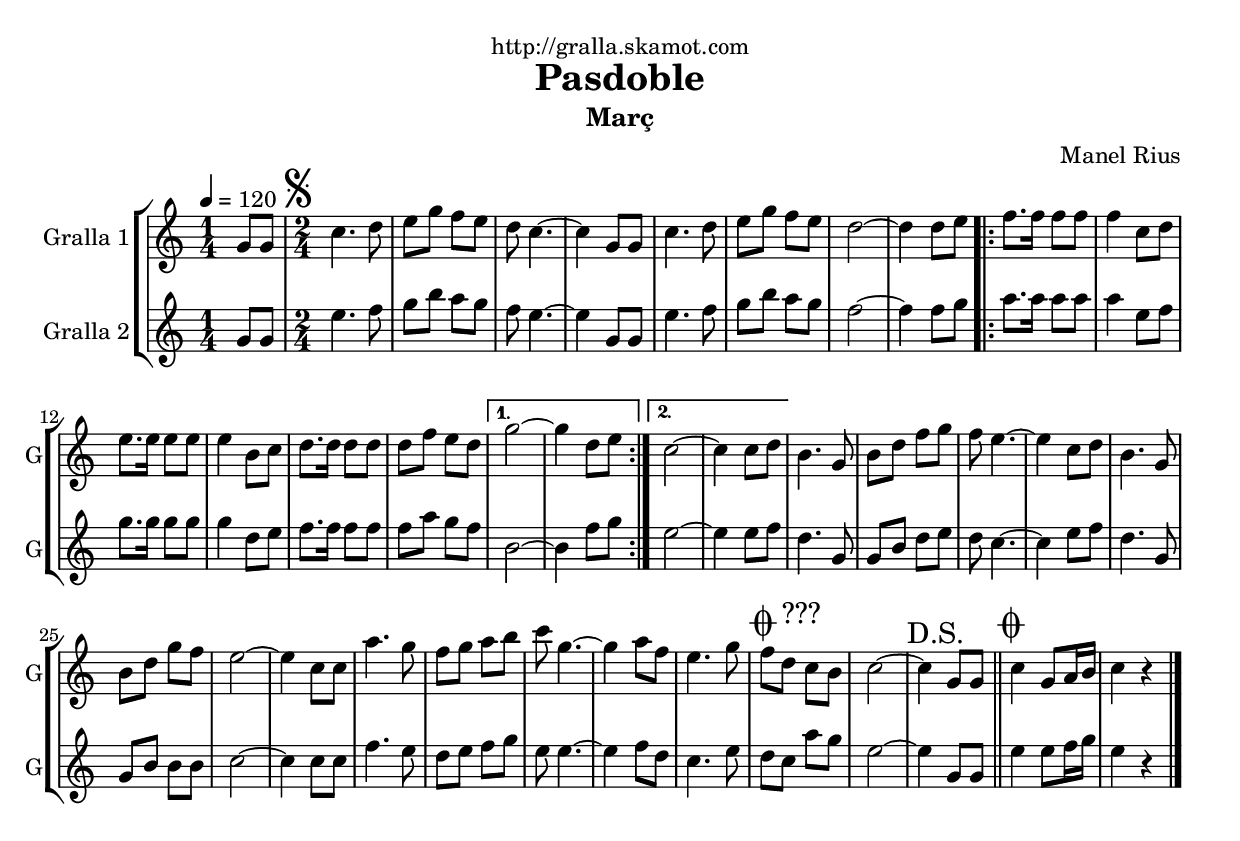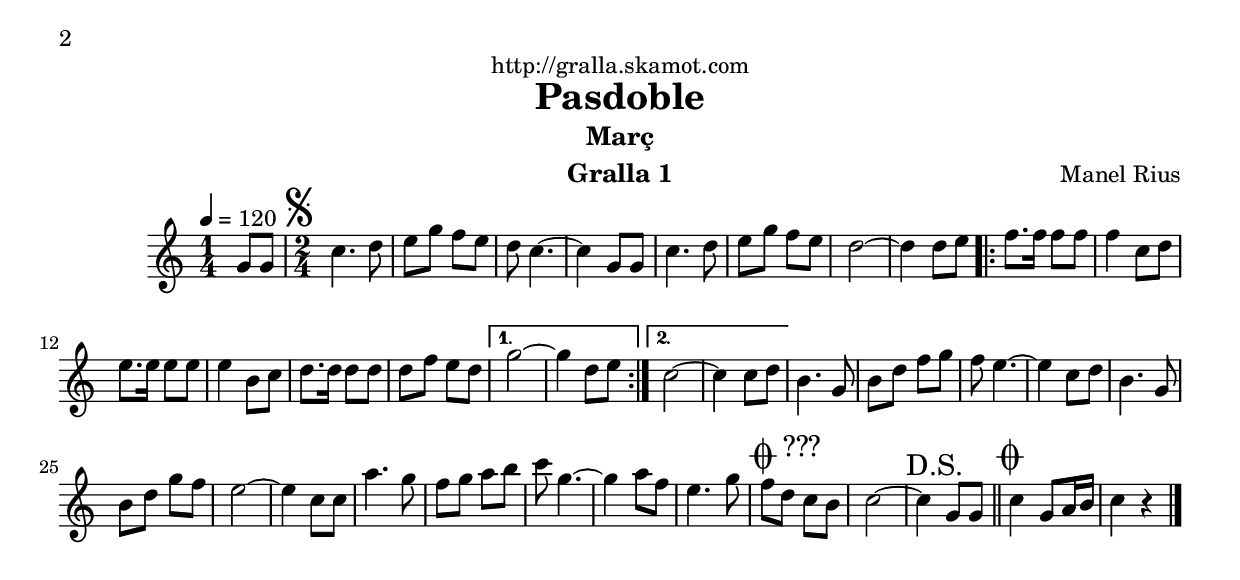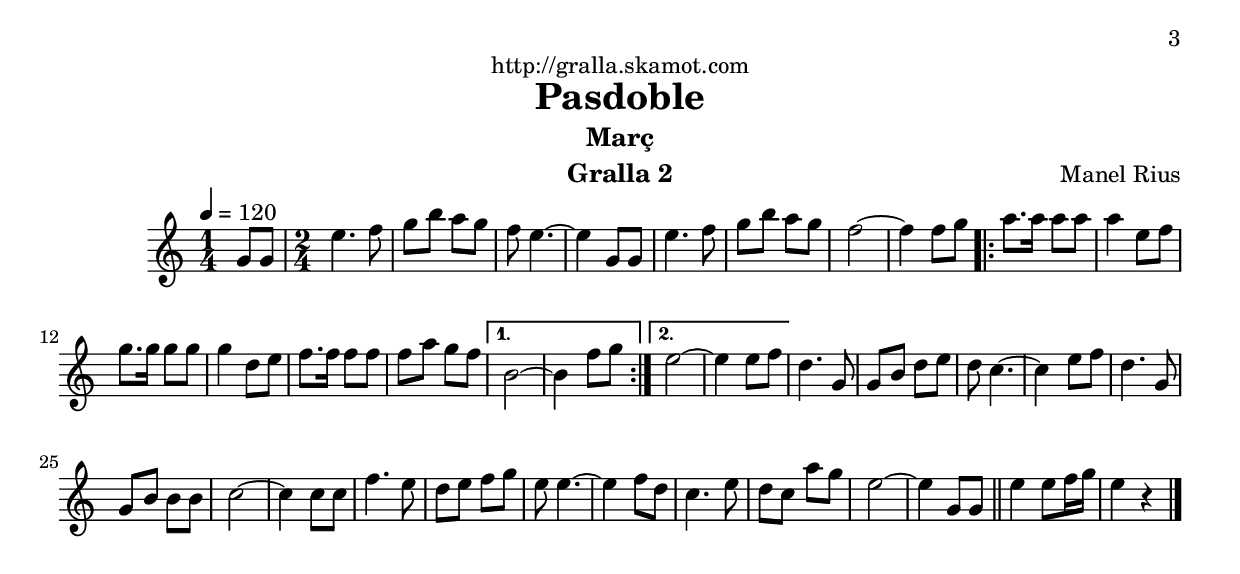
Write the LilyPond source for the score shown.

\version "2.16.2"

\header {
  dedication="http://gralla.skamot.com"
  title="Pasdoble"
  subtitle="Març"
  subsubtitle=""
  poet=""
  meter=""
  piece=""
  composer="Manel Rius"
  arranger=""
  opus=""
  instrument=""
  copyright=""
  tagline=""
}

liniaroAa =
\relative g'
{
  \tempo 4=120
  \clef treble
  \key c \major
  \time 1/4
  g8 g  |
  \time 2/4   \mark \markup {\musicglyph #"scripts.segno"} c4. d8  |
  e8 g f e  |
  d8 c4. ~  |
  %05
  c4 g8 g  |
  c4. d8  |
  e8 g f e  |
  d2 ~  |
  d4 d8 e  |
  %10
  \repeat volta 2 { f8. f16 f8 f  |
  f4 c8 d  |
  e8. e16 e8 e  |
  e4 b8 c  |
  d8. d16 d8 d  |
  %15
  d8 f e d }
  \alternative { { g2 ~  |
  g4 d8 e }
  { c2 ~  |
  c4 c8 d } }
  %20
  b4. g8  |
  b8 d f g  |
  f8 e4. ~  |
  e4 c8 d  |
  b4. g8  |
  %25
  b8 d g f  |
  e2 ~  |
  e4 c8 c  |
  a'4. g8  |
  f8 g a b  |
  %30
  c8 g4. ~  |
  g4 a8 f  |
  e4. g8  |
  \mark \markup {\musicglyph #"scripts.coda" ???} f8 d c b  |
  c2 ~  |
  %35
  \mark "D.S." c4 g8 g  \bar "||"
  \mark \markup {\musicglyph #"scripts.coda"} c4 g8 a16 b  |
  c4 r4  \bar "|." % kompletite
}

liniaroAb =
\relative g'
{
  \tempo 4=120
  \clef treble
  \key c \major
  \time 1/4
  g8 g  |
  \time 2/4   e'4. f8  |
  g8 b a g  |
  f8 e4. ~  |
  %05
  e4 g,8 g  |
  e'4. f8  |
  g8 b a g  |
  f2 ~  |
  f4 f8 g  |
  %10
  \repeat volta 2 { a8. a16 a8 a  |
  a4 e8 f  |
  g8. g16 g8 g  |
  g4 d8 e  |
  f8. f16 f8 f  |
  %15
  f8 a g f }
  \alternative { { b,2 ~  |
  b4 f'8 g }
  { e2 ~  |
  e4 e8 f } }
  %20
  d4. g,8  |
  g8 b d e  |
  d8 c4. ~  |
  c4 e8 f  |
  d4. g,8  |
  %25
  g8 b b b  |
  c2 ~  |
  c4 c8 c  |
  f4. e8  |
  d8 e f g  |
  %30
  e8 e4. ~  |
  e4 f8 d  |
  c4. e8  |
  d8 c a' g  |
  e2 ~  |
  %35
  e4 g,8 g  \bar "||"
  e'4 e8 f16 g  |
  e4 r4  \bar "|." % kompletite
}

\bookpart {
  \score {
    \new StaffGroup {
      \override Score.RehearsalMark #'self-alignment-X = #LEFT
      <<
        \new Staff \with {instrumentName = #"Gralla 1" shortInstrumentName = #"G"} \liniaroAa
        \new Staff \with {instrumentName = #"Gralla 2" shortInstrumentName = #"G"} \liniaroAb
      >>
    }
    \layout {}
  }
  \score { \unfoldRepeats
    \new StaffGroup {
      \override Score.RehearsalMark #'self-alignment-X = #LEFT
      <<
        \new Staff \with {instrumentName = #"Gralla 1" shortInstrumentName = #"G"} \liniaroAa
        \new Staff \with {instrumentName = #"Gralla 2" shortInstrumentName = #"G"} \liniaroAb
      >>
    }
    \midi {
      \set Staff.midiInstrument = "oboe"
      \set DrumStaff.midiInstrument = "drums"
    }
  }
}

\bookpart {
  \header {instrument="Gralla 1"}
  \score {
    \new StaffGroup {
      \override Score.RehearsalMark #'self-alignment-X = #LEFT
      <<
        \new Staff \liniaroAa
      >>
    }
    \layout {}
  }
  \score { \unfoldRepeats
    \new StaffGroup {
      \override Score.RehearsalMark #'self-alignment-X = #LEFT
      <<
        \new Staff \liniaroAa
      >>
    }
    \midi {
      \set Staff.midiInstrument = "oboe"
      \set DrumStaff.midiInstrument = "drums"
    }
  }
}

\bookpart {
  \header {instrument="Gralla 2"}
  \score {
    \new StaffGroup {
      \override Score.RehearsalMark #'self-alignment-X = #LEFT
      <<
        \new Staff \liniaroAb
      >>
    }
    \layout {}
  }
  \score { \unfoldRepeats
    \new StaffGroup {
      \override Score.RehearsalMark #'self-alignment-X = #LEFT
      <<
        \new Staff \liniaroAb
      >>
    }
    \midi {
      \set Staff.midiInstrument = "oboe"
      \set DrumStaff.midiInstrument = "drums"
    }
  }
}

